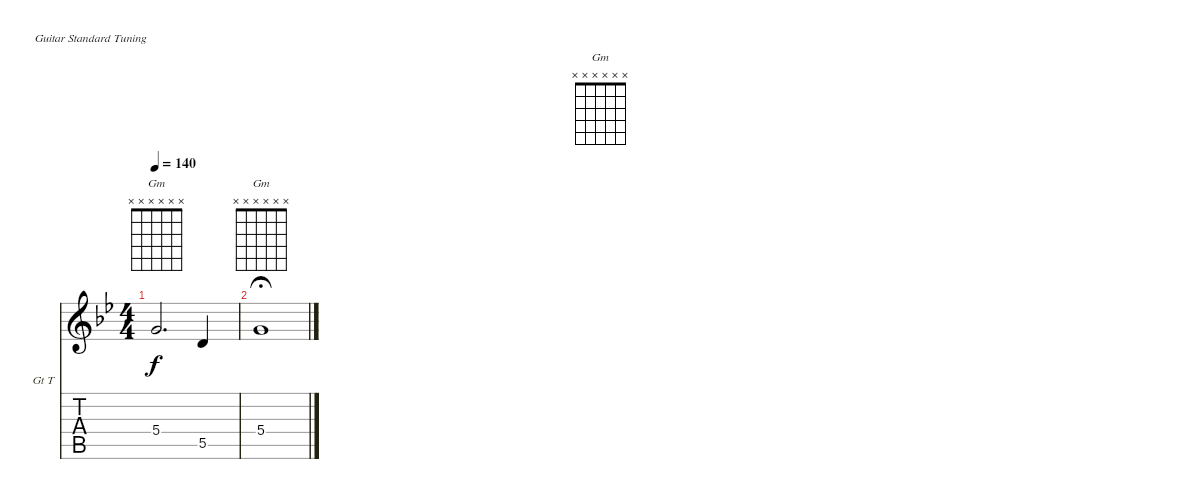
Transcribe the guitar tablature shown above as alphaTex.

\bracketExtendMode nobrackets
\firstSystemTrackNameOrientation horizontal
\otherSystemsTrackNameOrientation horizontal
\chordDiagramsInScore
\track ("Guitar Theme" "Gt T") {instrument acousticguitarnylon}
\staff {score tabs}
\tuning (E4 B3 G3 D3 A2 E2)
\chord ("Gm" x x x x x x)
\ts (4 4)
\tempo 140
\clef g2
\ks gminor
5.4.2{d ch "Gm" dy f} 5.5.4 |
5.4.1{ch "Gm" fermata (medium 0.6)}
